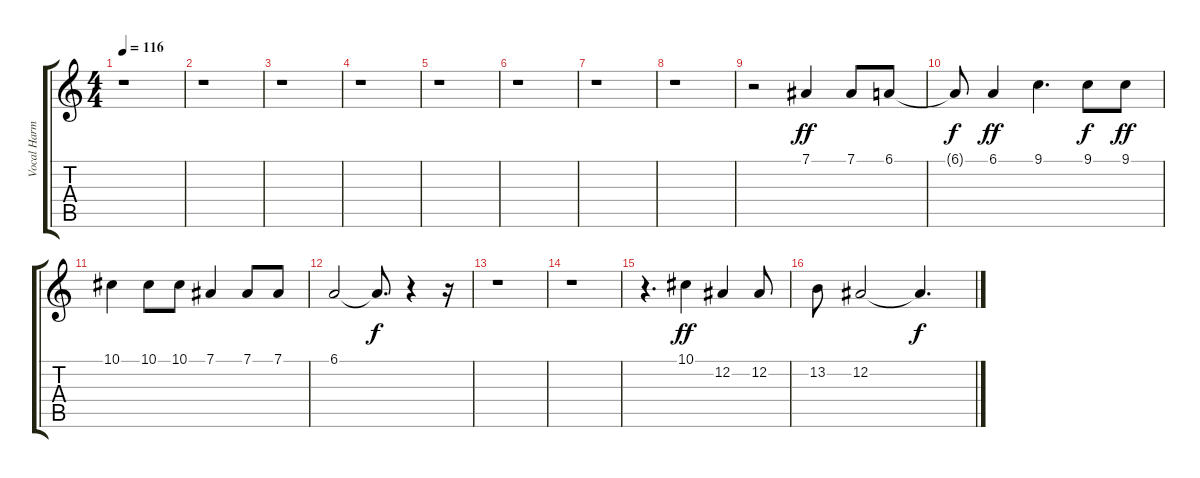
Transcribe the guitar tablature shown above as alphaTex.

\track ("Vocal Harmony" "Vocal Harm") {instrument choiraahs}
\staff {score tabs}
\tuning (Eb4 Bb3 Gb3 Db3 Ab2 Eb2) {hide}
\ts (4 4)
\tempo 116
\clef g2
\ks c
r.1{dy ff} |
r.1 |
r.1 |
r.1 |
r.1 |
r.1 |
r.1 |
r.1 |
r.2 7.1.4 7.1.8 6.1.8 |
6.1{t}.8{dy f} 6.1.4{dy ff} 9.1.4{d} 9.1.8{dy f} 9.1.8{dy ff} |
10.1.4 10.1.8 10.1.8 7.1.4 7.1.8 7.1.8 |
6.1.2 6.1{t}.8{d dy f} r.4 r.16 |
r.1 |
r.1 |
r.4{d} 10.1.4{dy ff} 12.2.4 12.2.8 |
13.2.8 12.2.2 12.2{t}.4{d dy f}
